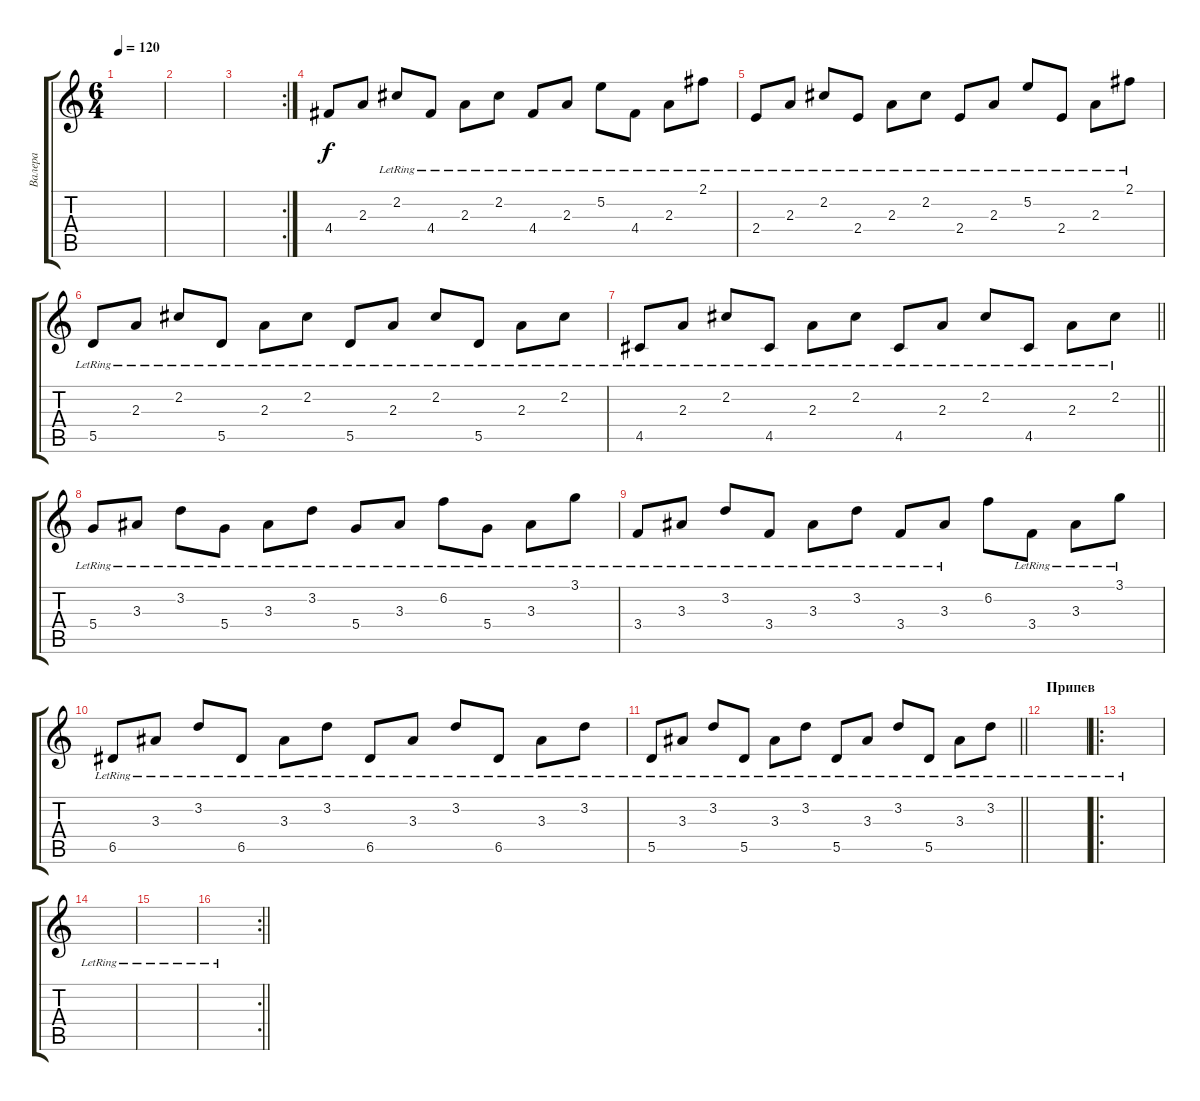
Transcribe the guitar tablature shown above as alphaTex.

\track ("Валера" "Валера") {instrument acousticguitarsteel}
\staff {score tabs}
\tuning (E4 B3 G3 D3 A2 E2) {hide}
\ts (6 4)
\tempo 120
\clef g2
\ks c
|
|
\rc 2
|
4.4.8{instrument acousticguitarsteel} 2.3.8 2.2{lr}.8 4.4{lr}.8 2.3{lr}.8 2.2{lr}.8 4.4{lr}.8 2.3{lr}.8 5.2{lr}.8 4.4{lr}.8 2.3{lr}.8 2.1{lr}.8 |
2.4{lr}.8 2.3{lr}.8 2.2{lr}.8 2.4{lr}.8 2.3{lr}.8 2.2{lr}.8 2.4{lr}.8 2.3{lr}.8 5.2{lr}.8 2.4{lr}.8 2.3{lr}.8 2.1{lr}.8 |
5.5{lr}.8 2.3{lr}.8 2.2{lr}.8 5.5{lr}.8 2.3{lr}.8 2.2{lr}.8 5.5{lr}.8 2.3{lr}.8 2.2{lr}.8 5.5{lr}.8 2.3{lr}.8 2.2{lr}.8 |
\barLineRight lightlight
4.5{lr}.8 2.3{lr}.8 2.2{lr}.8 4.5{lr}.8 2.3{lr}.8 2.2{lr}.8 4.5{lr}.8 2.3{lr}.8 2.2{lr}.8 4.5{lr}.8 2.3{lr}.8 2.2{lr}.8 |
5.4{lr}.8{instrument acousticguitarsteel} 3.3{lr}.8 3.2{lr}.8 5.4{lr}.8 3.3{lr}.8 3.2{lr}.8 5.4{lr}.8 3.3{lr}.8 6.2{lr}.8 5.4{lr}.8 3.3{lr}.8 3.1{lr}.8 |
3.4{lr}.8{instrument acousticguitarsteel} 3.3{lr}.8 3.2{lr}.8 3.4{lr}.8 3.3{lr}.8 3.2{lr}.8 3.4{lr}.8 3.3{lr}.8 6.2.8 3.4{lr}.8 3.3{lr}.8 3.1{lr}.8 |
6.5{lr}.8 3.3{lr}.8 3.2{lr}.8 6.5{lr}.8 3.3{lr}.8 3.2{lr}.8 6.5{lr}.8 3.3{lr}.8 3.2{lr}.8 6.5{lr}.8 3.3{lr}.8 3.2{lr}.8 |
\barLineRight lightlight
5.5{lr}.8 3.3{lr}.8 3.2{lr}.8 5.5{lr}.8 3.3{lr}.8 3.2{lr}.8 5.5{lr}.8 3.3{lr}.8 3.2{lr}.8 5.5{lr}.8 3.3{lr}.8 3.2{lr}.8 |
\section ("" "Припев")
|
\ro
|
|
|
\rc 2
\barLineRight lightlight
